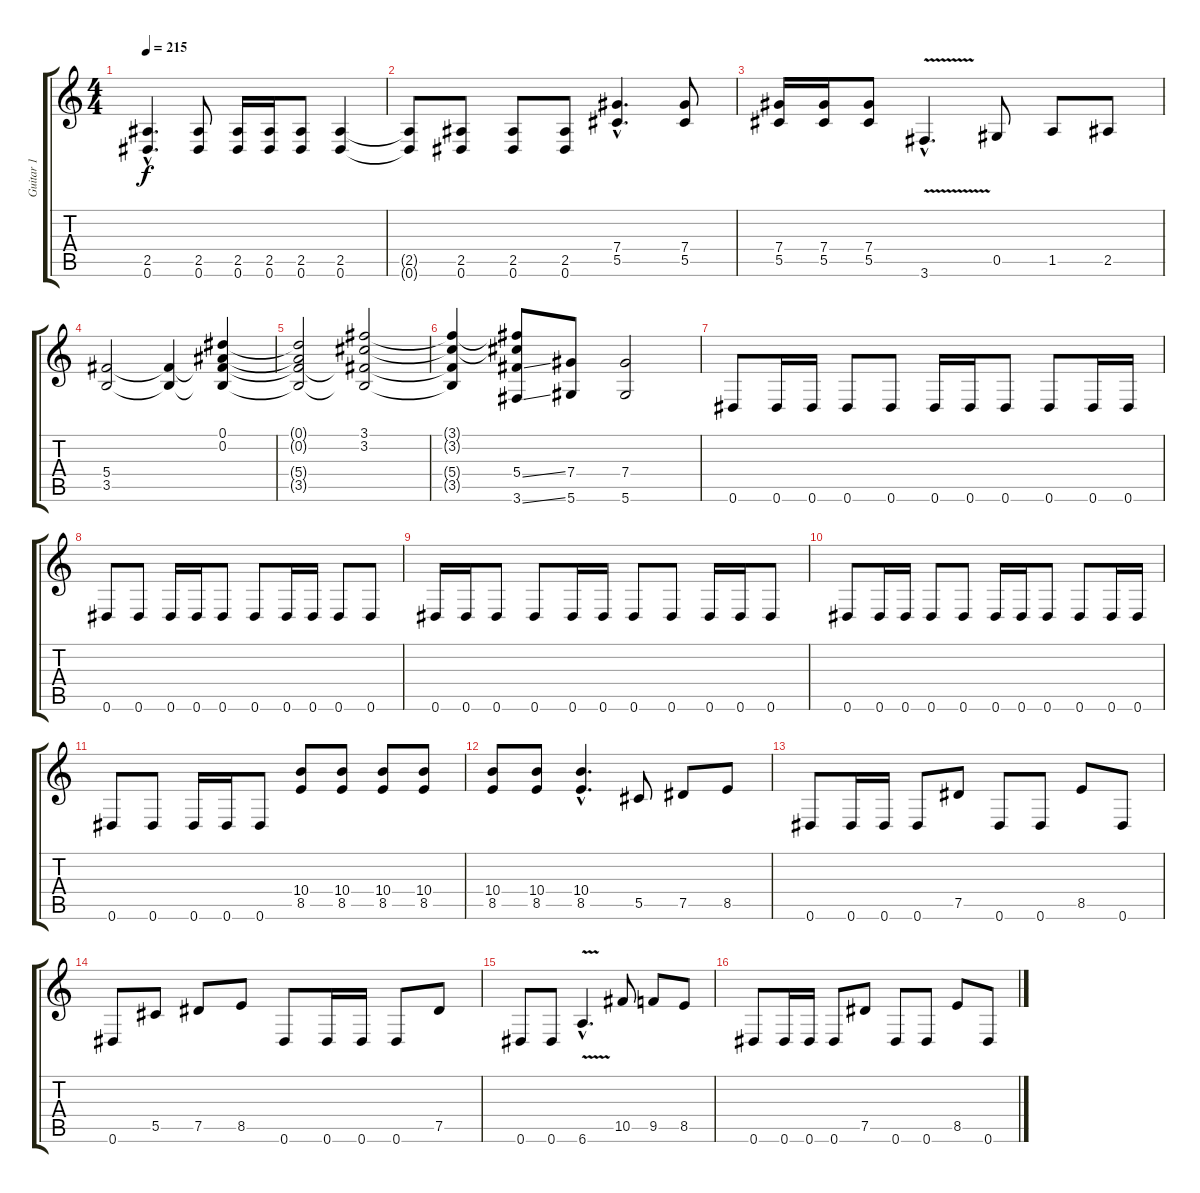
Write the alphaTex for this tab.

\track ("Guitar 1" "Guitar 1") {instrument distortionguitar}
\staff {score tabs}
\tuning (Eb4 Bb3 Gb3 Db3 Ab2 Eb2) {hide}
\ts (4 4)
\tempo 215
\clef g2
\ks c
(2.5{hac} 0.6{hac}).4{d dy f} (2.5 0.6).8 (2.5 0.6).16 (2.5 0.6).16 (2.5 0.6).8 (2.5 0.6).4 |
(2.5{t} 0.6{t}).8 (2.5 0.6).8 (2.5 0.6).8 (2.5 0.6).8 (7.4{hac} 5.5{hac}).4{d} (7.4 5.5).8 |
(7.4 5.5).16 (7.4 5.5).16 (7.4 5.5).8 3.6{v hac}.4{d} 0.5.8 1.5.8 2.5.8 |
(5.4 3.5).2 (5.4{t} 3.5{t}).4 (0.1 0.2 5.4{t} 3.5{t}).4 |
(0.1{t} 0.2{t} 5.4{t} 3.5{t}).2 (3.1 3.2 5.4{t} 3.5{t}).2 |
(3.1{t} 3.2{t} 5.4{t} 3.5{t}).4 (3.1{t} 3.2{t} 5.4{ss} 3.6{ss}).8 (7.4 5.6).8 (7.4 5.6).2 |
0.6.8 0.6.16 0.6.16 0.6.8 0.6.8 0.6.16 0.6.16 0.6.8 0.6.8 0.6.16 0.6.16 |
0.6.8 0.6.8 0.6.16 0.6.16 0.6.8 0.6.8 0.6.16 0.6.16 0.6.8 0.6.8 |
0.6.16 0.6.16 0.6.8 0.6.8 0.6.16 0.6.16 0.6.8 0.6.8 0.6.16 0.6.16 0.6.8 |
0.6.8 0.6.16 0.6.16 0.6.8 0.6.8 0.6.16 0.6.16 0.6.8 0.6.8 0.6.16 0.6.16 |
0.6.8 0.6.8 0.6.16 0.6.16 0.6.8 (10.4 8.5).8 (10.4 8.5).8 (10.4 8.5).8 (10.4 8.5).8 |
(10.4 8.5).8 (10.4 8.5).8 (10.4{hac} 8.5{hac}).4{d} 5.5.8 7.5.8 8.5.8 |
0.6.8 0.6.16 0.6.16 0.6.8 7.5.8 0.6.8 0.6.8 8.5.8 0.6.8 |
0.6.8 5.5.8 7.5.8 8.5.8 0.6.8 0.6.16 0.6.16 0.6.8 7.5.8 |
0.6.8 0.6.8 6.6{v hac}.4{d} 10.5.8 9.5.8 8.5.8 |
0.6.8 0.6.16 0.6.16 0.6.8 7.5.8 0.6.8 0.6.8 8.5.8 0.6.8
